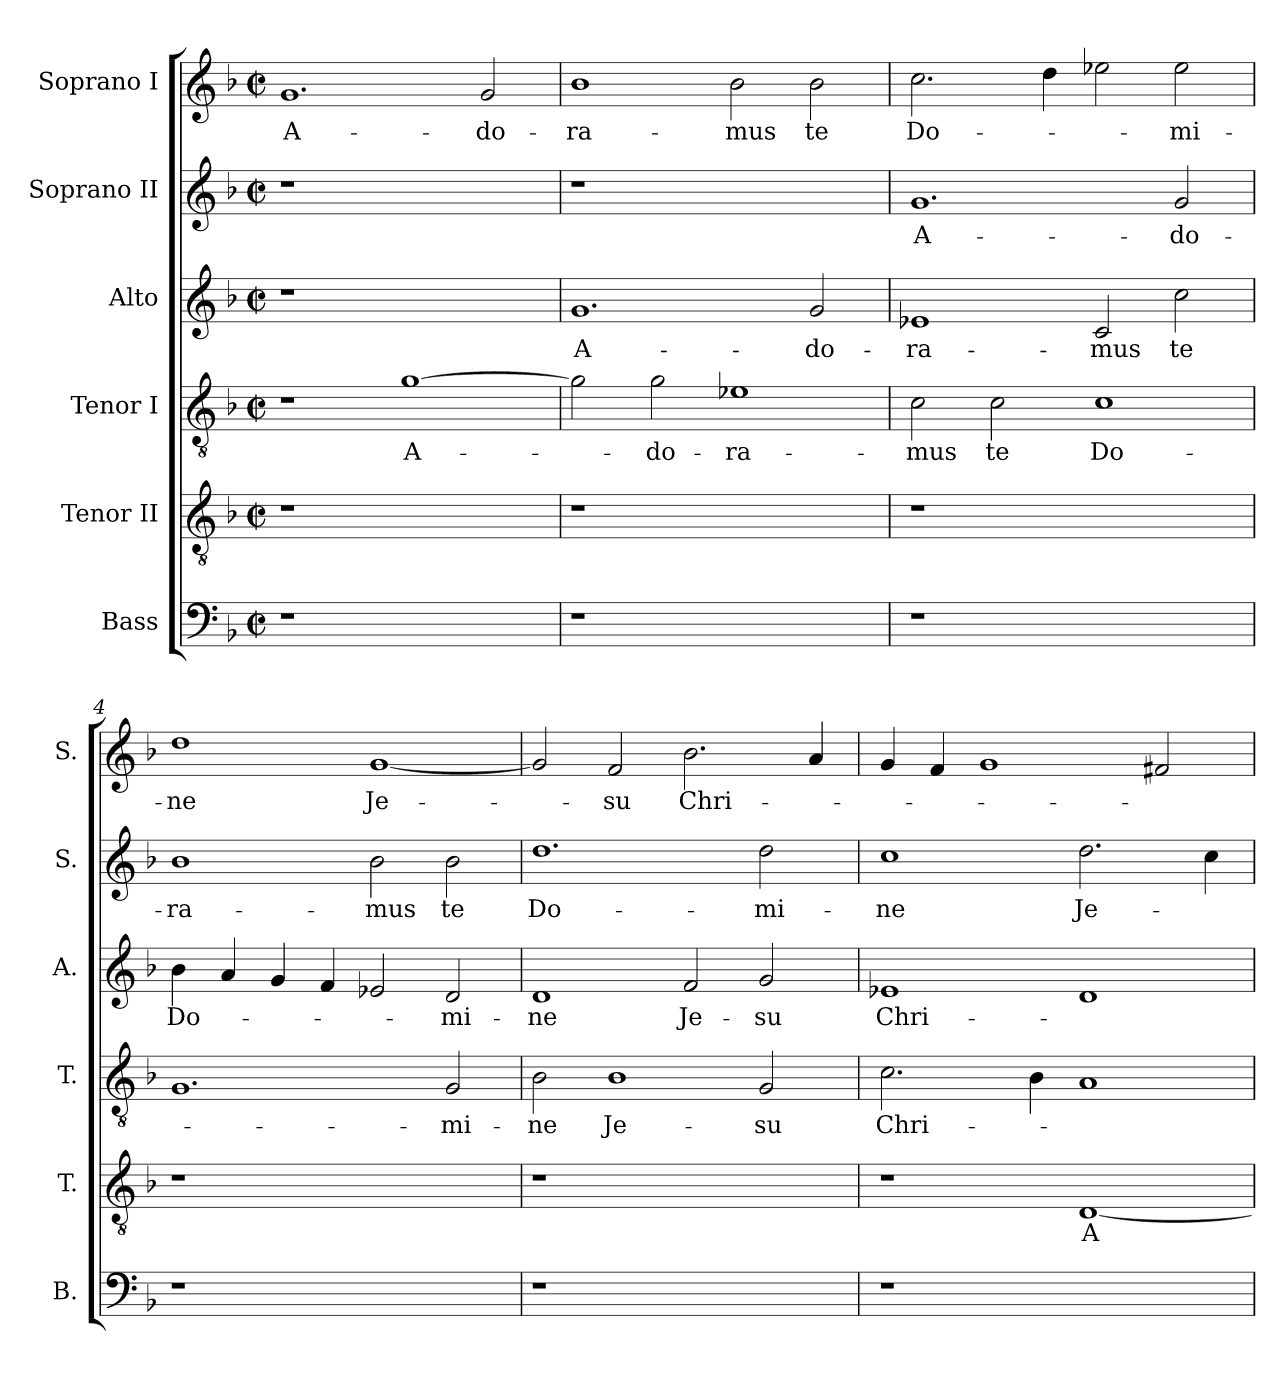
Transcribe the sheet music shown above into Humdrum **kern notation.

**kern	**kern	**text	**kern	**text	**kern	**text	**kern	**text	**kern	**text
*part6	*part5	*part5	*part4	*part4	*part3	*part3	*part2	*part2	*part1	*part1
*staff6	*staff5	*staff5	*staff4	*staff4	*staff3	*staff3	*staff2	*staff2	*staff1	*staff1
*I"Bass	*I"Tenor II	*	*I"Tenor I	*	*I"Alto	*	*I"Soprano II	*	*I"Soprano I	*
*I'B.	*I'T.	*	*I'T.	*	*I'A.	*	*I'S.	*	*I'S.	*
*clefF4	*clefGv2	*	*clefGv2	*	*clefG2	*	*clefG2	*	*clefG2	*
*	*ITrd7c12	*	*ITrd7c12	*	*	*	*	*	*	*
*k[b-]	*k[b-]	*	*k[b-]	*	*k[b-]	*	*k[b-]	*	*k[b-]	*
*F:	*F:	*	*F:	*	*F:	*	*F:	*	*F:	*
*M2/2	*M2/2	*	*M2/2	*	*M2/2	*	*M2/2	*	*M2/2	*
*met(c|)	*met(c|)	*	*met(c|)	*	*met(c|)	*	*met(c|)	*	*met(c|)	*
=1	=1	=1	=1	=1	=1	=1	=1	=1	=1	=1
!LO:N:vis=1	!LO:N:vis=1	!	!	!	!LO:N:vis=1	!	!LO:N:vis=1	!	!	!LO:LY:b
1r	1r	.	1r	.	1r	.	1r	.	1.g	A-
!	!	!	!	!LO:LY:b	!	!	!	!	!	!
1ryy	1ryy	.	[>1G	A-	1ryy	.	1ryy	.	.	.
!	!	!	!	!	!	!	!	!	!	!LO:LY:b
.	.	.	.	.	.	.	.	.	2g/	-do-
=2	=2	=2	=2	=2	=2	=2	=2	=2	=2	=2
!LO:N:vis=1	!LO:N:vis=1	!	!	!	!	!LO:LY:b	!LO:N:vis=1	!	!	!LO:LY:b
1r	1r	.	2G\]	.	1.g	A-	1r	.	1b-	-ra-
!	!	!	!	!LO:LY:b	!	!	!	!	!	!
.	.	.	2G\	-do-	.	.	.	.	.	.
!	!	!	!	!LO:LY:b	!	!	!	!	!	!LO:LY:b
1ryy	1ryy	.	1E-X	-ra-	.	.	1ryy	.	2b-\	-mus
!	!	!	!	!	!	!LO:LY:b	!	!	!	!LO:LY:b
.	.	.	.	.	2g/	-do-	.	.	2b-\	te
=3	=3	=3	=3	=3	=3	=3	=3	=3	=3	=3
!LO:N:vis=1	!LO:N:vis=1	!	!	!LO:LY:b	!	!LO:LY:b	!	!LO:LY:b	!	!LO:LY:b
1r	1r	.	2C\	-mus	1e-X	-ra-	1.g	A-	2.cc\	Do-
!	!	!	!	!LO:LY:b	!	!	!	!	!	!
.	.	.	2C\	te	.	.	.	.	.	.
.	.	.	.	.	.	.	.	.	4dd\	.
!	!	!	!	!LO:LY:b	!	!LO:LY:b	!	!	!	!
1ryy	1ryy	.	1C	Do-	2c/	-mus	.	.	2ee-X\	.
!	!	!	!	!	!	!LO:LY:b	!	!LO:LY:b	!	!LO:LY:b
.	.	.	.	.	2cc\	te	2g/	-do-	2ee-\	-mi-
=4	=4	=4	=4	=4	=4	=4	=4	=4	=4	=4
!LO:N:vis=1	!LO:N:vis=1	!	!	!	!	!LO:LY:b	!	!LO:LY:b	!	!LO:LY:b
1r	1r	.	1.GG	.	4b-\	Do-	1b-	-ra-	1dd	-ne
.	.	.	.	.	4a/	.	.	.	.	.
.	.	.	.	.	4g/	.	.	.	.	.
.	.	.	.	.	4f/	.	.	.	.	.
!	!	!	!	!	!	!	!	!LO:LY:b	!	!LO:LY:b
1ryy	1ryy	.	.	.	2e-X/	.	2b-\	-mus	[<1g	Je-
!	!	!	!	!LO:LY:b	!	!LO:LY:b	!	!LO:LY:b	!	!
.	.	.	2GG/	-mi-	2d/	-mi-	2b-\	te	.	.
!!LO:LB:g=z
=5	=5	=5	=5	=5	=5	=5	=5	=5	=5	=5
!LO:N:vis=1	!LO:N:vis=1	!	!	!LO:LY:b	!	!LO:LY:b	!	!LO:LY:b	!	!
1r	1r	.	2BB-\	-ne	1d	-ne	1.dd	Do-	2g/]	.
!	!	!	!	!LO:LY:b	!	!	!	!	!	!LO:LY:b
.	.	.	1BB-	Je-	.	.	.	.	2f/	-su
!	!	!	!	!	!	!LO:LY:b	!	!	!	!LO:LY:b
1ryy	1ryy	.	.	.	2f/	Je-	.	.	2.b-\	Chri-
!	!	!	!	!LO:LY:b	!	!LO:LY:b	!	!LO:LY:b	!	!
.	.	.	2GG/	-su	2g/	-su	2dd\	-mi-	.	.
.	.	.	.	.	.	.	.	.	4a/	.
=6	=6	=6	=6	=6	=6	=6	=6	=6	=6	=6
!LO:N:vis=1	!	!	!	!LO:LY:b	!	!LO:LY:b	!	!LO:LY:b	!	!
1r	1r	.	2.C\	Chri-	1e-X	Chri-	1cc	-ne	4g/	.
.	.	.	.	.	.	.	.	.	4f/	.
.	.	.	.	.	.	.	.	.	1g	.
.	.	.	4BB-\	.	.	.	.	.	.	.
!	!	!LO:LY:b	!	!	!	!	!	!LO:LY:b	!	!
1ryy	[<1DD	A-	1AA	.	1d	.	2.dd\	Je-	.	.
.	.	.	.	.	.	.	.	.	2f#X/	.
.	.	.	.	.	.	.	4cc\	.	.	.
=	=	=	=	=	=	=	=	=	=	=
*-	*-	*-	*-	*-	*-	*-	*-	*-	*-	*-
